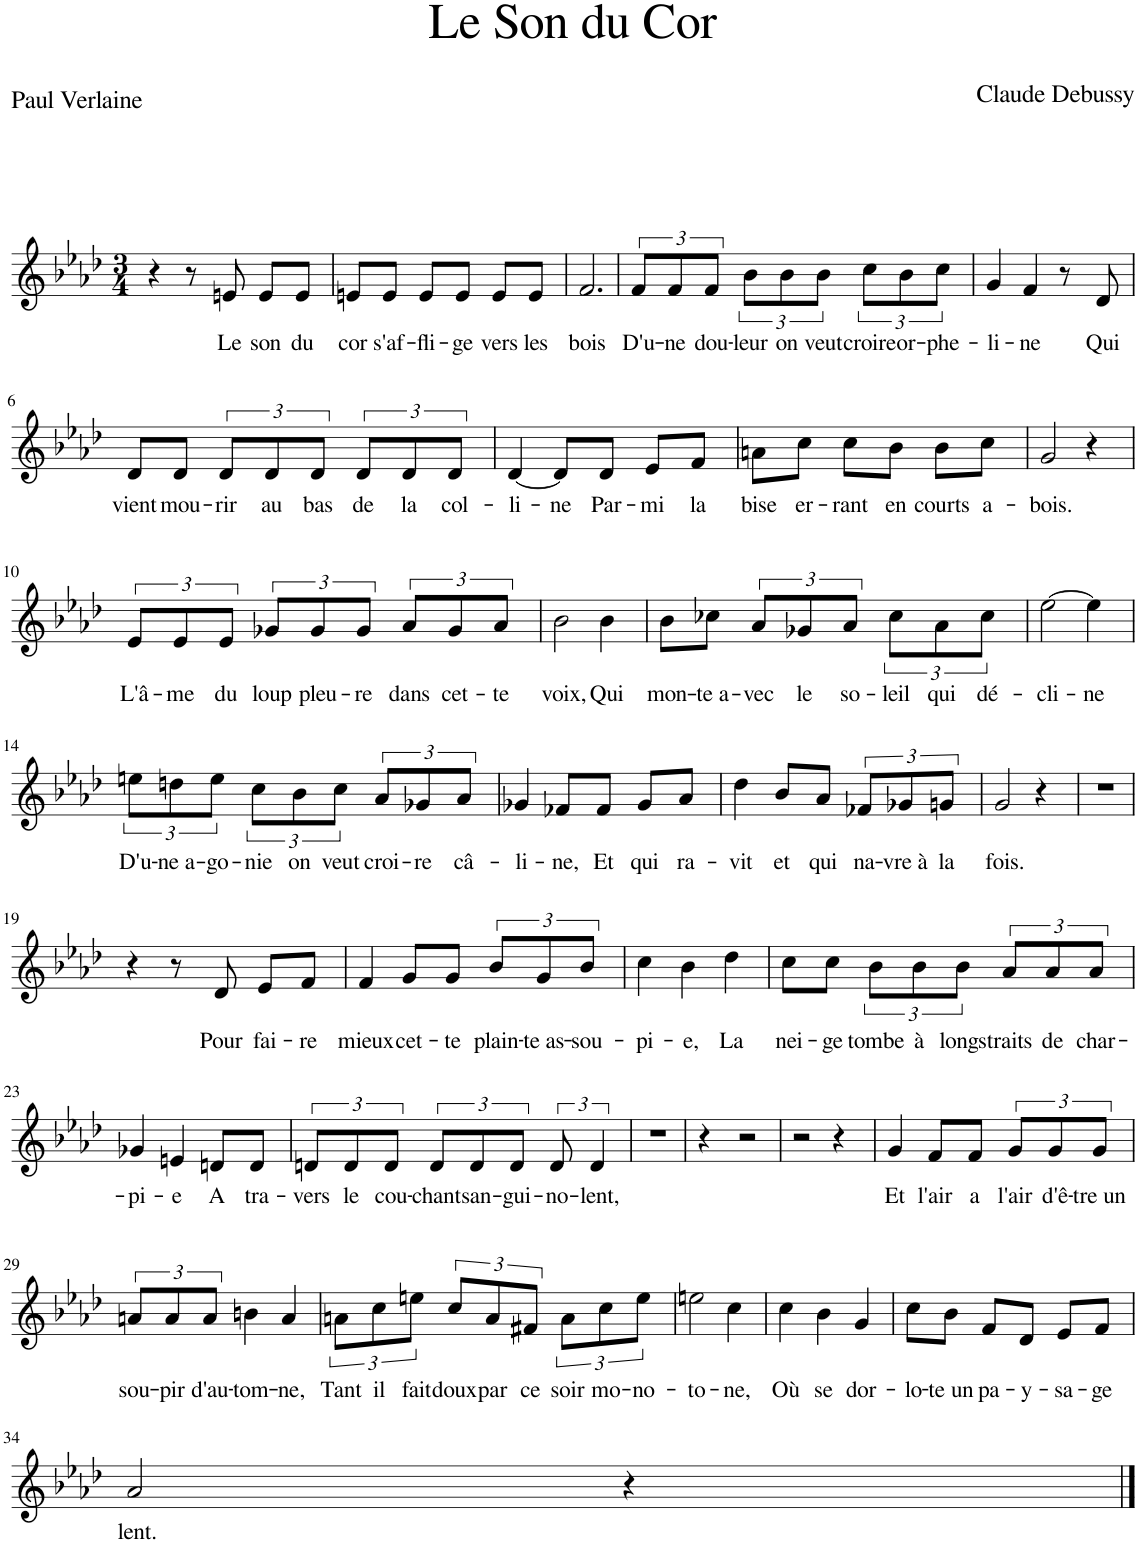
**kern	**text
*part1	*part1
*staff1	*staff1
*I"Piano	*
*I'Pno	*
*clefG2	*
*k[b-e-a-d-]	*
*M3/4	*
=1	=1
4r	.
8r	.
!	!LO:LY:b
8en/	Le
!	!LO:LY:b
8e/L	son
!	!LO:LY:b
8e/J	du
=2	=2
!	!LO:LY:b
8en/L	cor
!	!LO:LY:b
8e/J	s'af-
!	!LO:LY:b
8e/L	-fli-
!	!LO:LY:b
8e/J	-ge
!	!LO:LY:b
8e/L	vers
!	!LO:LY:b
8e/J	les
=3	=3
!	!LO:LY:b
2.f/	bois
=4	=4
!	!LO:LY:b
12f/L	D'u-
!	!LO:LY:b
12f/	-ne
!	!LO:LY:b
12f/J	dou-
!	!LO:LY:b
12b-\L	-leur
!	!LO:LY:b
12b-\	on
!	!LO:LY:b
12b-\J	veut
!	!LO:LY:b
12cc\L	croire
!	!LO:LY:b
12b-\	or-
!	!LO:LY:b
12cc\J	-phe-
=5	=5
!	!LO:LY:b
4g/	-li-
!	!LO:LY:b
4f/	-ne
8r	.
!	!LO:LY:b
8d-/	Qui
!!LO:LB:g=z
=6	=6
!	!LO:LY:b
8d-/L	vient
!	!LO:LY:b
8d-/J	mou-
!	!LO:LY:b
12d-/L	-rir
!	!LO:LY:b
12d-/	au
!	!LO:LY:b
12d-/J	bas
!	!LO:LY:b
12d-/L	de
!	!LO:LY:b
12d-/	la
!	!LO:LY:b
12d-/J	col-
=7	=7
!	!LO:LY:b
[4d-/	-li-
!	!LO:LY:b
8d-/L]	-ne
!	!LO:LY:b
8d-/J	Par-
!	!LO:LY:b
8e-/L	-mi
!	!LO:LY:b
8f/J	la
=8	=8
!	!LO:LY:b
8an\L	bise
!	!LO:LY:b
8cc\J	er-
!	!LO:LY:b
8cc\L	-rant
!	!LO:LY:b
8b-\J	en
!	!LO:LY:b
8b-\L	courts
!	!LO:LY:b
8cc\J	a-
=9	=9
!	!LO:LY:b
2g/	-bois.
4r	.
!!LO:LB:g=z
=10	=10
!	!LO:LY:b
12e-/L	L'â-
!	!LO:LY:b
12e-/	-me
!	!LO:LY:b
12e-/J	du
!	!LO:LY:b
12g-X/L	loup
!	!LO:LY:b
12g-/	pleu-
!	!LO:LY:b
12g-/J	-re
!	!LO:LY:b
12a-/L	dans
!	!LO:LY:b
12g-/	cet-
!	!LO:LY:b
12a-/J	-te
=11	=11
!	!LO:LY:b
2b-\	voix,
!	!LO:LY:b
4b-\	Qui
=12	=12
!	!LO:LY:b
8b-\L	mon-
!	!LO:LY:b
8cc-X\J	-te a-
!	!LO:LY:b
12a-/L	-vec
!	!LO:LY:b
12g-X/	le
!	!LO:LY:b
12a-/J	so-
!	!LO:LY:b
12cc-\L	-leil
!	!LO:LY:b
12a-\	qui
!	!LO:LY:b
12cc-\J	dé-
=13	=13
!	!LO:LY:b
[2ee-\	-cli-
!	!LO:LY:b
4ee-\]	-ne
!!LO:LB:g=z
=14	=14
!	!LO:LY:b
12een\L	D'u-
!	!LO:LY:b
12ddn\	-ne a-
!	!LO:LY:b
12ee\J	-go-
!	!LO:LY:b
12cc\L	-nie
!	!LO:LY:b
12b-\	on
!	!LO:LY:b
12cc\J	veut
!	!LO:LY:b
12a-/L	croi-
!	!LO:LY:b
12g-X/	-re
!	!LO:LY:b
12a-/J	câ-
=15	=15
!	!LO:LY:b
4g-X/	-li-
!	!LO:LY:b
8f-X/L	-ne,
!	!LO:LY:b
8f-/J	Et
!	!LO:LY:b
8g-/L	qui
!	!LO:LY:b
8a-/J	ra-
=16	=16
!	!LO:LY:b
4dd-\	-vit
!	!LO:LY:b
8b-/L	et
!	!LO:LY:b
8a-/J	qui
!	!LO:LY:b
12f-X/L	na-
!	!LO:LY:b
12g-X/	-vre à
!	!LO:LY:b
12gn/J	la
=17	=17
!	!LO:LY:b
2g/	fois.
4r	.
=18	=18
2.r	.
!!LO:LB:g=z
=19	=19
4r	.
8r	.
!	!LO:LY:b
8d-/	Pour
!	!LO:LY:b
8e-/L	fai-
!	!LO:LY:b
8f/J	-re
=20	=20
!	!LO:LY:b
4f/	mieux
!	!LO:LY:b
8g/L	cet-
!	!LO:LY:b
8g/J	-te
!	!LO:LY:b
12b-/L	plain-
!	!LO:LY:b
12g/	-te as-
!	!LO:LY:b
12b-/J	-sou-
=21	=21
!	!LO:LY:b
4cc\	-pi-
!	!LO:LY:b
4b-\	-e,
!	!LO:LY:b
4dd-\	La
=22	=22
!	!LO:LY:b
8cc\L	nei-
!	!LO:LY:b
8cc\J	-ge
!	!LO:LY:b
12b-\L	tombe
!	!LO:LY:b
12b-\	à
!	!LO:LY:b
12b-\J	longs
!	!LO:LY:b
12a-/L	traits
!	!LO:LY:b
12a-/	de
!	!LO:LY:b
12a-/J	char-
!!LO:LB:g=z
=23	=23
!	!LO:LY:b
4g-X/	-pi-
!	!LO:LY:b
4en/	-e
!	!LO:LY:b
8dn/L	A
!	!LO:LY:b
8d/J	tra-
=24	=24
!	!LO:LY:b
12dn/L	-vers
!	!LO:LY:b
12d/	le
!	!LO:LY:b
12d/J	cou-
!	!LO:LY:b
12d/L	-chant
!	!LO:LY:b
12d/	san-
!	!LO:LY:b
12d/J	-gui-
!	!LO:LY:b
12d/	-no-
!	!LO:LY:b
6d/	-lent,
=25	=25
2.r	.
=26	=26
4r	.
2r	.
=27	=27
2r	.
4r	.
=28	=28
!	!LO:LY:b
4g/	Et
!	!LO:LY:b
8f/L	l'air
!	!LO:LY:b
8f/J	a
!	!LO:LY:b
12g/L	l'air
!	!LO:LY:b
12g/	d'ê-
!	!LO:LY:b
12g/J	-tre un
!!LO:LB:g=z
=29	=29
!	!LO:LY:b
12an/L	sou-
!	!LO:LY:b
12a/	-pir
!	!LO:LY:b
12a/J	d'au-
!	!LO:LY:b
4bn\	-tom-
!	!LO:LY:b
4a/	-ne,
=30	=30
!	!LO:LY:b
12an\L	Tant
!	!LO:LY:b
12cc\	il
!	!LO:LY:b
12een\J	fait
!	!LO:LY:b
12cc/L	doux
!	!LO:LY:b
12a/	par
!	!LO:LY:b
12f#X/J	ce
!	!LO:LY:b
12a\L	soir
!	!LO:LY:b
12cc\	mo-
!	!LO:LY:b
12ee\J	-no-
=31	=31
!	!LO:LY:b
2een\	-to-
!	!LO:LY:b
4cc\	-ne,
=32	=32
!	!LO:LY:b
4cc\	Où
!	!LO:LY:b
4b-\	se
!	!LO:LY:b
4g/	dor-
=33	=33
!	!LO:LY:b
8cc\L	-lo-
!	!LO:LY:b
8b-\J	-te un
!	!LO:LY:b
8f/L	pa-
!	!LO:LY:b
8d-/J	-y-
!	!LO:LY:b
8e-/L	-sa-
!	!LO:LY:b
8f/J	-ge
!!LO:LB:g=z
=34	=34
!	!LO:LY:b
2a-/	lent.
4r	.
==	==
*-	*-
